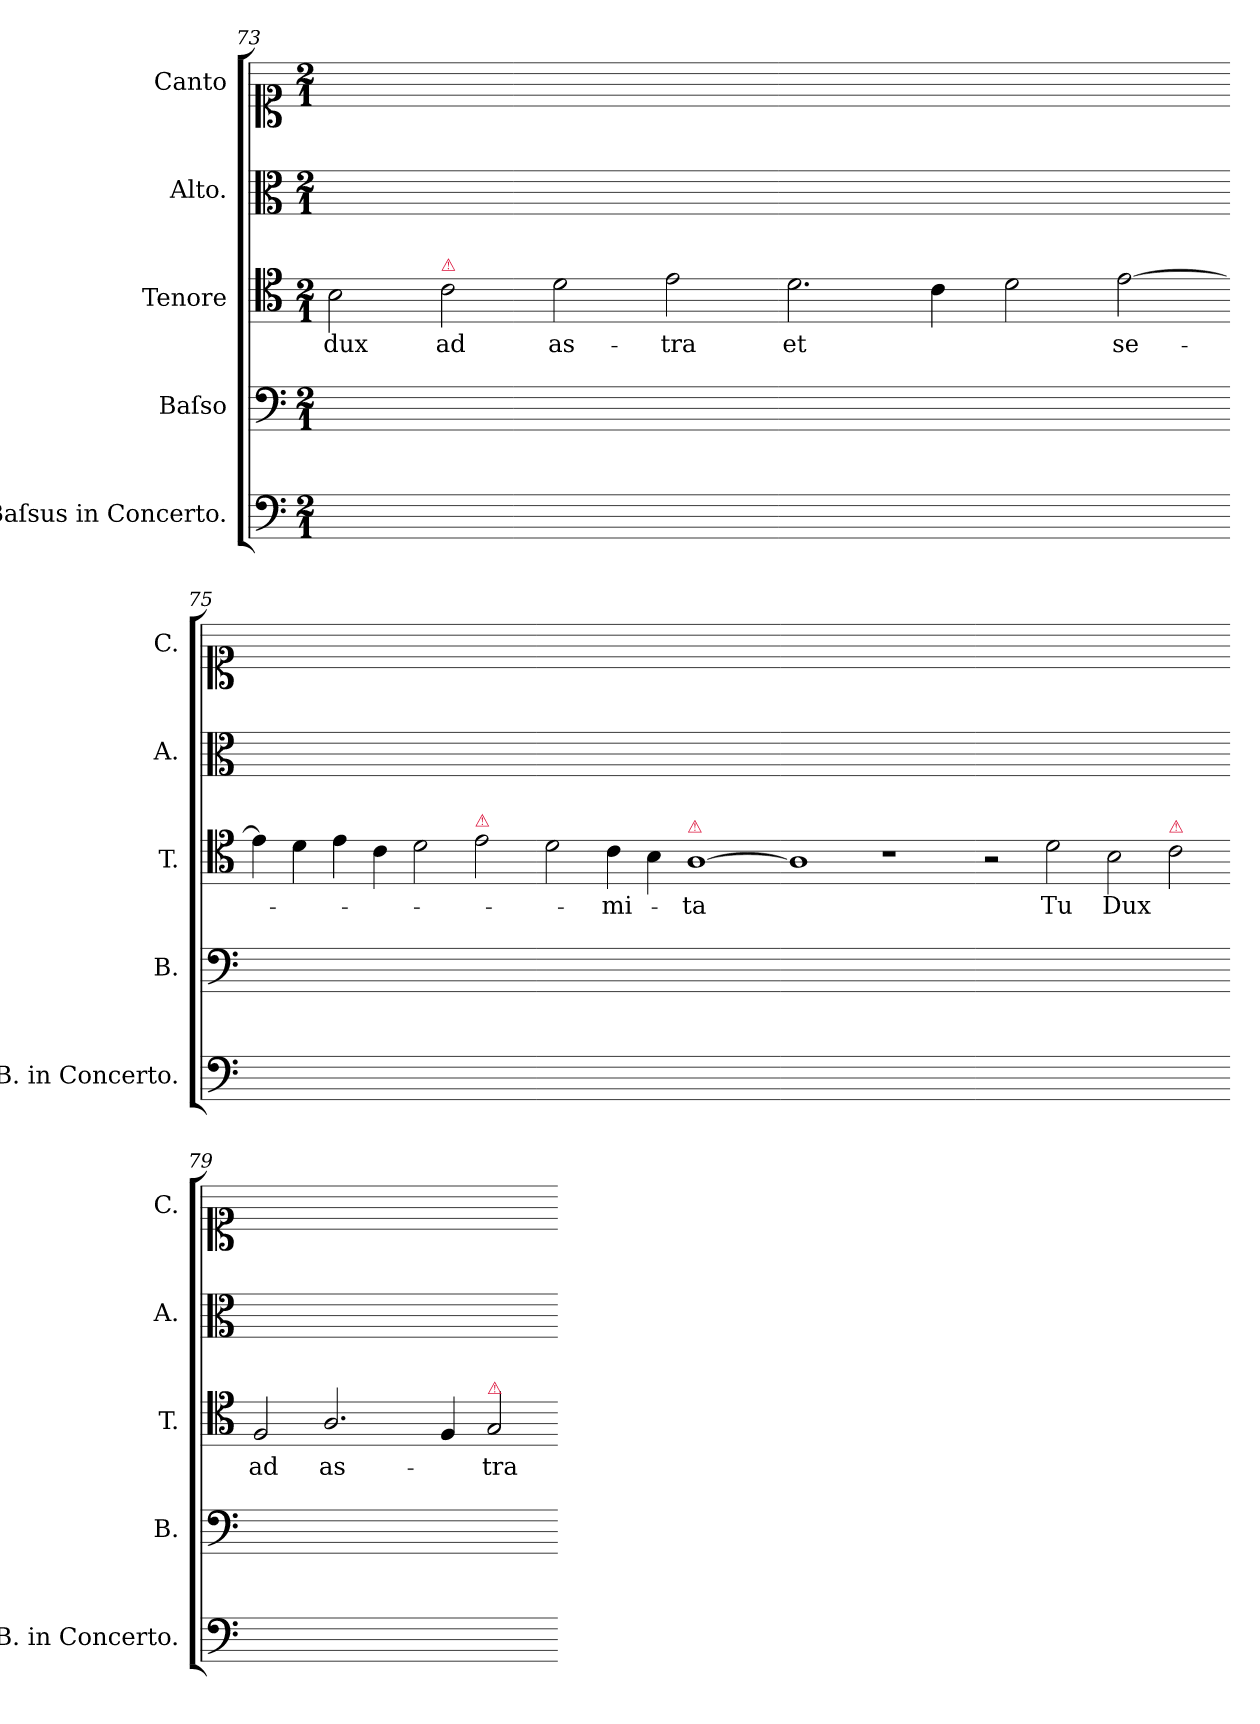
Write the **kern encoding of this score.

**kern	**kern	**kern	**text	**kern	**kern
*part5	*part4	*part3	*part3	*part2	*part1
*staff5	*staff4	*staff3	*staff3	*staff2	*staff1
*I"Baſsus in Concerto.	*I"Baſso	*I"Tenore	*	*I"Alto.	*I"Canto
*I'B. in Concerto.	*I'B.	*I'T.	*	*I'A.	*I'C.
*clefF4	*clefF4	*clefC4	*	*clefC3	*clefC1
*k[]	*k[]	*k[]	*	*k[]	*k[]
*M2/1	*M2/1	*M2/1	*	*M2/1	*M2/1
=73	=73	=73	=73	=73	=73
1ryy	1ryy	2B\	dux	1ryy	1ryy
!	!	!LO:TX:a:color=crimson:t=⚠	!	!	!
.	.	2c\	ad	.	.
1ryy	1ryy	2d\	as-	1ryy	1ryy
.	.	2e\	-tra	.	.
=74-	=74-	=74-	=74-	=74-	=74-
1ryy	1ryy	2.d\	et	1ryy	1ryy
.	.	4c\	.	.	.
1ryy	1ryy	2d\	.	1ryy	1ryy
.	.	[2e\	se-	.	.
=75-	=75-	=75-	=75-	=75-	=75-
1ryy	1ryy	4e\]	.	1ryy	1ryy
.	.	4d\	.	.	.
.	.	4e\	.	.	.
.	.	4c\	.	.	.
1ryy	1ryy	2d\	.	1ryy	1ryy
!	!	!LO:TX:a:color=crimson:t=⚠	!	!	!
.	.	2e\	.	.	.
=76-	=76-	=76-	=76-	=76-	=76-
1ryy	1ryy	2d\	.	1ryy	1ryy
.	.	4c\	mi-	.	.
.	.	4B\	.	.	.
!	!	!LO:TX:a:color=crimson:t=⚠	!	!	!
1ryy	1ryy	[1A\	-ta	1ryy	1ryy
=77-	=77-	=77-	=77-	=77-	=77-
1ryy	1ryy	1A\]	.	1ryy	1ryy
1ryy	1ryy	1r	.	1ryy	1ryy
=78-	=78-	=78-	=78-	=78-	=78-
1ryy	1ryy	2r	.	1ryy	1ryy
.	.	2d\	Tu	.	.
1ryy	1ryy	2B\	Dux	1ryy	1ryy
!	!	!LO:TX:a:color=crimson:t=⚠	!	!	!
.	.	2c\	.	.	.
=79-	=79-	=79-	=79-	=79-	=79-
1ryy	1ryy	2F/	ad	1ryy	1ryy
.	.	2.A/	as-	.	.
1ryy	1ryy	.	.	1ryy	1ryy
.	.	4F/	.	.	.
!	!	!LO:TX:a:color=crimson:t=⚠	!	!	!
.	.	2G/	-tra	.	.
=-	=-	=-	=-	=-	=-
*-	*-	*-	*-	*-	*-
